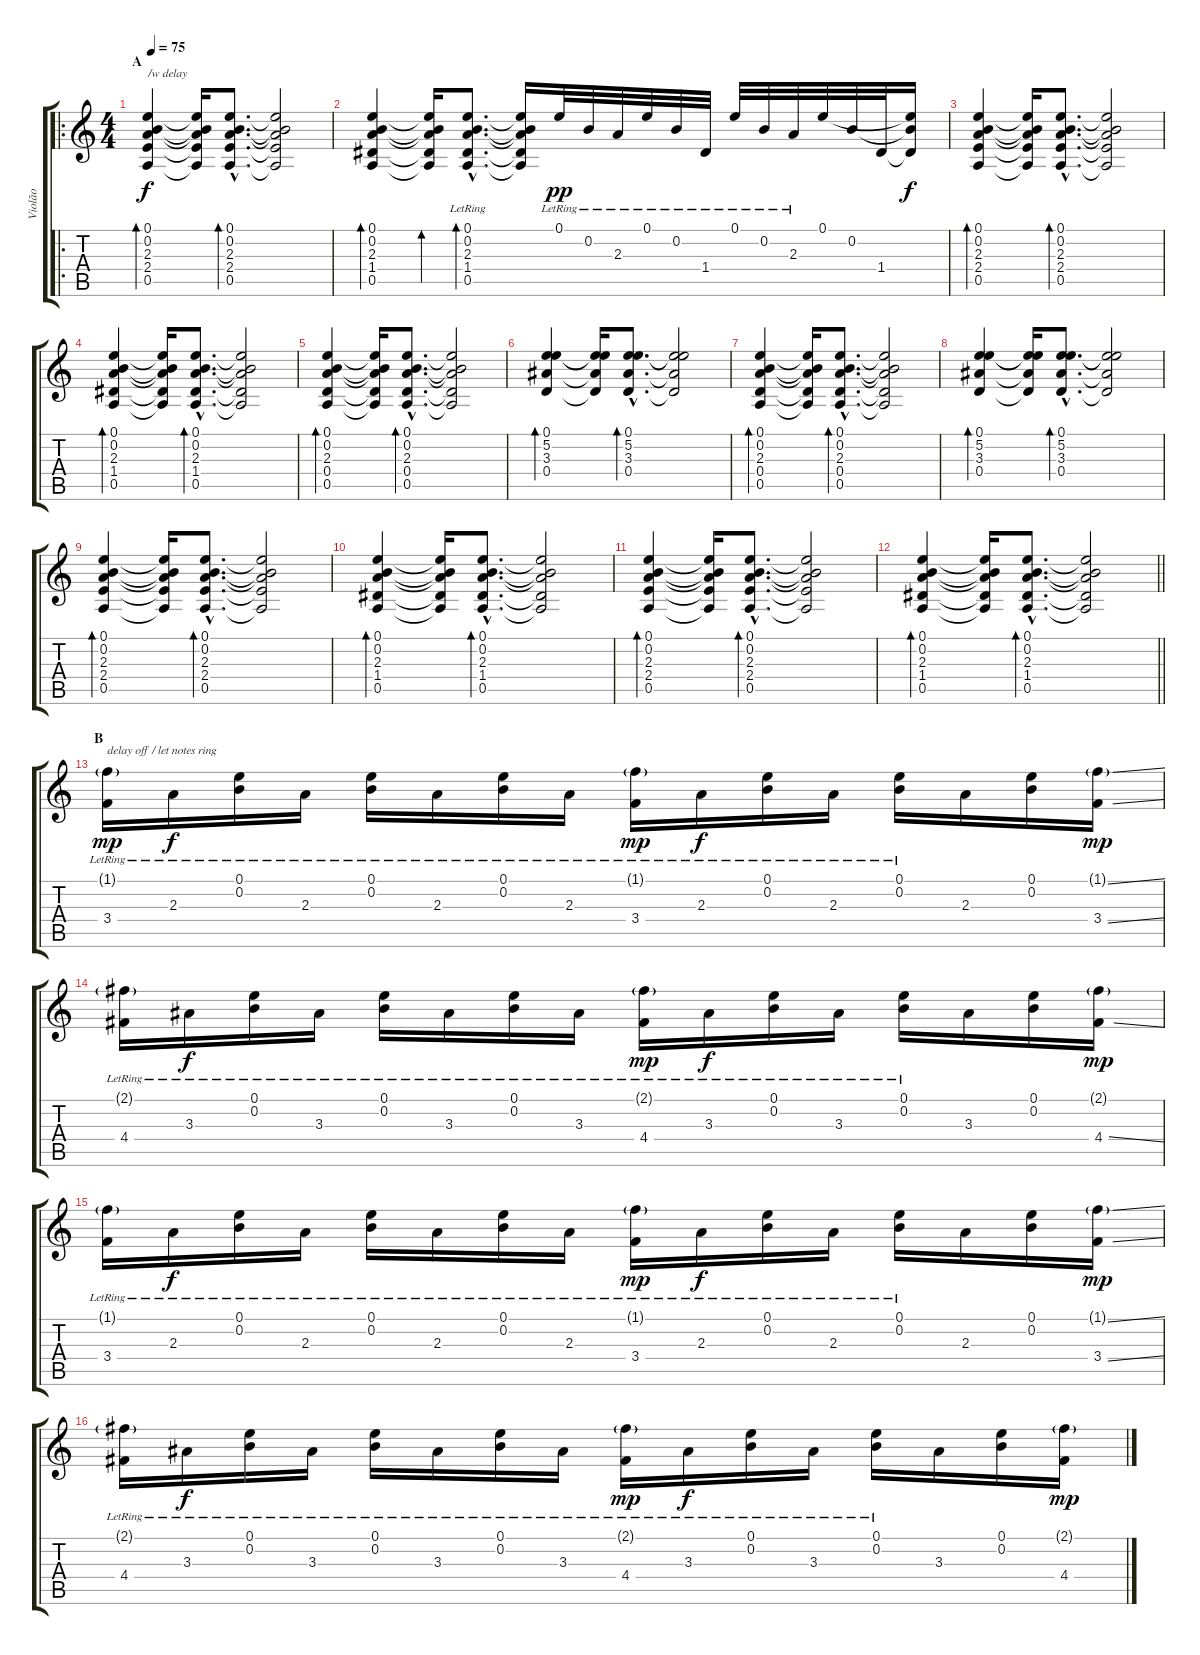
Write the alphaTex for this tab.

\track ("Violão" "Violão") {instrument acousticguitarsteel}
\staff {score tabs}
\tuning (E4 B3 G3 D3 A2 E2) {hide}
\ro
\ts (4 4)
\section ("" "A")
\tempo 75
\clef g2
\ks c
(0.1 0.2 2.3 2.4 0.5).4{bd 240 txt "/w delay" dy f instrument acousticguitarsteel} (0.1{t} 0.2{t} 2.3{t} 2.4{t} 0.5{t}).16 (0.1{hac} 0.2{hac} 2.3{hac} 2.4{hac} 0.5{hac}).8{d bd 60} (0.1{t} 0.2{t} 2.3{t} 2.4{t} 0.5{t}).2 |
(0.1 0.2 2.3 1.4 0.5).4{bd 240} (0.1{t} 0.2{t} 2.3{t} 1.4{t} 0.5{t}).16{bd 60} (0.1{hac lr} 0.2{hac lr} 2.3{hac lr} 1.4{hac lr} 0.5{hac lr}).8{d bd 60} (0.1{t} 0.2{t} 2.3{t} 1.4{t} 0.5{t}).16 0.1{lr}.32{dy pp} 0.2{lr}.32 2.3{lr}.32 0.1{lr}.32 0.2{lr}.32 1.4{lr}.32 0.1{lr}.32 0.2{lr}.32 2.3{lr}.32 0.1.32 0.2.32 1.4.32 (0.1{t} 0.2{t} 1.4{t}).16{dy f} |
(0.1 0.2 2.3 2.4 0.5).4{bd 240} (0.1{t} 0.2{t} 2.3{t} 2.4{t} 0.5{t}).16 (0.1{hac} 0.2{hac} 2.3{hac} 2.4{hac} 0.5{hac}).8{d bd 60} (0.1{t} 0.2{t} 2.3{t} 2.4{t} 0.5{t}).2 |
(0.1 0.2 2.3 1.4 0.5).4{bd 240} (0.1{t} 0.2{t} 2.3{t} 1.4{t} 0.5{t}).16 (0.1{hac} 0.2{hac} 2.3{hac} 1.4{hac} 0.5{hac}).8{d bd 60} (0.1{t} 0.2{t} 2.3{t} 1.4{t} 0.5{t}).2 |
(0.1 0.2 2.3 0.4 0.5).4{bd 240} (0.1{t} 0.2{t} 2.3{t} 0.4{t} 0.5{t}).16 (0.1{hac} 0.2{hac} 2.3{hac} 0.4{hac} 0.5{hac}).8{d bd 60} (0.1{t} 0.2{t} 2.3{t} 0.4{t} 0.5{t}).2 |
(0.1 5.2 3.3 0.4).4{bd 240} (0.1{t} 5.2{t} 3.3{t} 0.4{t}).16 (0.1{hac} 5.2{hac} 3.3{hac} 0.4{hac}).8{d bd 60} (0.1{t} 5.2{t} 3.3{t} 0.4{t}).2 |
(0.1 0.2 2.3 0.4 0.5).4{bd 240} (0.1{t} 0.2{t} 2.3{t} 0.4{t} 0.5{t}).16 (0.1{hac} 0.2{hac} 2.3{hac} 0.4{hac} 0.5{hac}).8{d bd 60} (0.1{t} 0.2{t} 2.3{t} 0.4{t} 0.5{t}).2 |
(0.1 5.2 3.3 0.4).4{bd 240} (0.1{t} 5.2{t} 3.3{t} 0.4{t}).16 (0.1{hac} 5.2{hac} 3.3{hac} 0.4{hac}).8{d bd 60} (0.1{t} 5.2{t} 3.3{t} 0.4{t}).2 |
(0.1 0.2 2.3 2.4 0.5).4{bd 240} (0.1{t} 0.2{t} 2.3{t} 2.4{t} 0.5{t}).16 (0.1{hac} 0.2{hac} 2.3{hac} 2.4{hac} 0.5{hac}).8{d bd 60} (0.1{t} 0.2{t} 2.3{t} 2.4{t} 0.5{t}).2 |
(0.1 0.2 2.3 1.4 0.5).4{bd 240} (0.1{t} 0.2{t} 2.3{t} 1.4{t} 0.5{t}).16 (0.1{hac} 0.2{hac} 2.3{hac} 1.4{hac} 0.5{hac}).8{d bd 60} (0.1{t} 0.2{t} 2.3{t} 1.4{t} 0.5{t}).2 |
(0.1 0.2 2.3 2.4 0.5).4{bd 240} (0.1{t} 0.2{t} 2.3{t} 2.4{t} 0.5{t}).16 (0.1{hac} 0.2{hac} 2.3{hac} 2.4{hac} 0.5{hac}).8{d bd 60} (0.1{t} 0.2{t} 2.3{t} 2.4{t} 0.5{t}).2 |
\barLineRight lightlight
(0.1 0.2 2.3 1.4 0.5).4{bd 240} (0.1{t} 0.2{t} 2.3{t} 1.4{t} 0.5{t}).16 (0.1{hac} 0.2{hac} 2.3{hac} 1.4{hac} 0.5{hac}).8{d bd 60} (0.1{t} 0.2{t} 2.3{t} 1.4{t} 0.5{t}).2 |
\section ("" "B")
(1.1{g} 3.4{lr}).16{txt "delay off / let notes ring" dy mp} 2.3{lr}.16{dy f} (0.1{lr} 0.2{lr}).16 2.3{lr}.16 (0.1{lr} 0.2{lr}).16 2.3{lr}.16 (0.1{lr} 0.2{lr}).16 2.3{lr}.16 (1.1{g} 3.4{lr}).16{dy mp} 2.3{lr}.16{dy f} (0.1{lr} 0.2{lr}).16 2.3{lr}.16 (0.1{lr} 0.2{lr}).16 2.3.16 (0.1 0.2).16 (1.1{ss g} 3.4{ss}).16{dy mp} |
(2.1{g} 4.4{lr}).16 3.3{lr}.16{dy f} (0.1{lr} 0.2{lr}).16 3.3{lr}.16 (0.1{lr} 0.2{lr}).16 3.3{lr}.16 (0.1{lr} 0.2{lr}).16 3.3{lr}.16 (2.1{g} 4.4{lr}).16{dy mp} 3.3{lr}.16{dy f} (0.1{lr} 0.2{lr}).16 3.3{lr}.16 (0.1{lr} 0.2{lr}).16 3.3.16 (0.1 0.2).16 (2.1{g} 4.4{ss}).16{dy mp} |
(1.1{g} 3.4{lr}).16 2.3{lr}.16{dy f} (0.1{lr} 0.2{lr}).16 2.3{lr}.16 (0.1{lr} 0.2{lr}).16 2.3{lr}.16 (0.1{lr} 0.2{lr}).16 2.3{lr}.16 (1.1{g} 3.4{lr}).16{dy mp} 2.3{lr}.16{dy f} (0.1{lr} 0.2{lr}).16 2.3{lr}.16 (0.1{lr} 0.2{lr}).16 2.3.16 (0.1 0.2).16 (1.1{ss g} 3.4{ss}).16{dy mp} |
(2.1{g} 4.4{lr}).16 3.3{lr}.16{dy f} (0.1{lr} 0.2{lr}).16 3.3{lr}.16 (0.1{lr} 0.2{lr}).16 3.3{lr}.16 (0.1{lr} 0.2{lr}).16 3.3{lr}.16 (2.1{g} 4.4{lr}).16{dy mp} 3.3{lr}.16{dy f} (0.1{lr} 0.2{lr}).16 3.3{lr}.16 (0.1{lr} 0.2{lr}).16 3.3.16 (0.1 0.2).16 (2.1{g} 4.4{ss}).16{dy mp}
